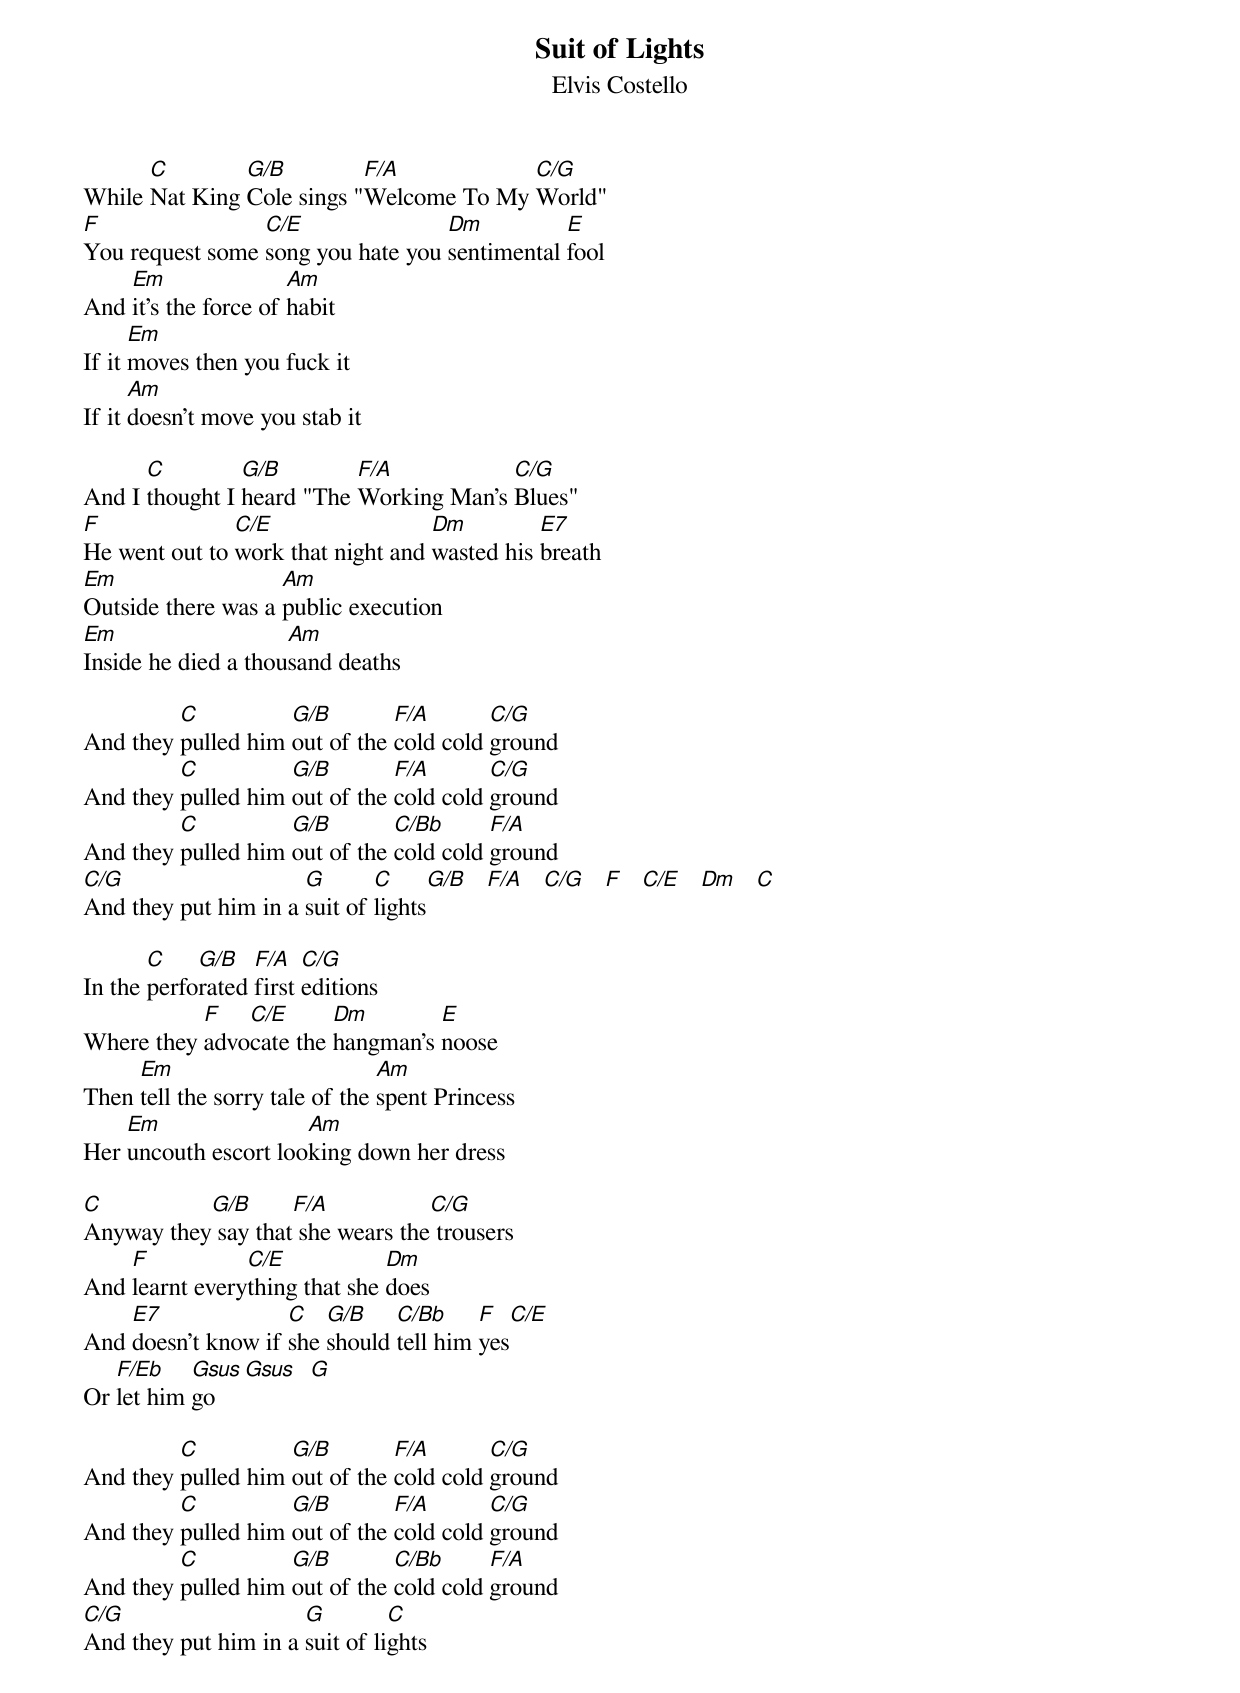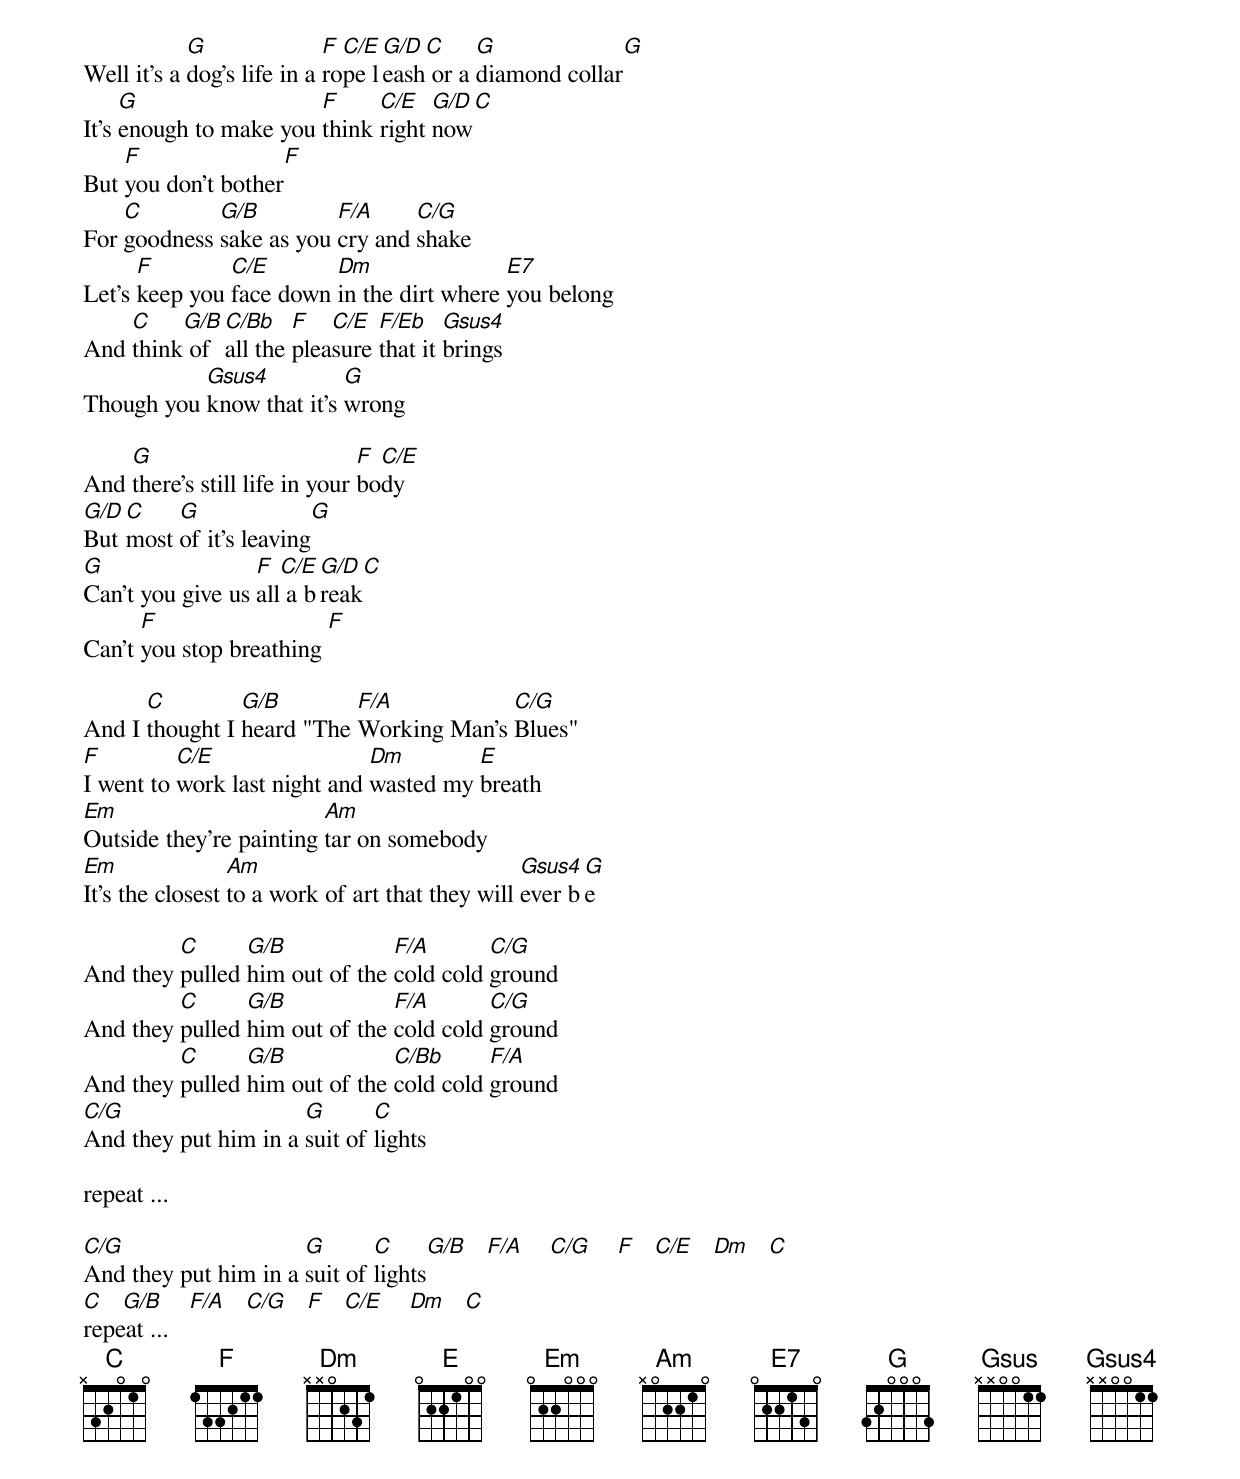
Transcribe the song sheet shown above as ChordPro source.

{t:Suit of Lights}
{st:Elvis Costello}

While [C]Nat King [G/B]Cole sings "[F/A]Welcome To My [C/G]World"
[F]You request some [C/E]song you hate you [Dm]sentimental [E]fool
And [Em]it's the force of [Am]habit
If it [Em]moves then you fuck it
If it [Am]doesn't move you stab it

And I [C]thought I [G/B]heard "The [F/A]Working Man's [C/G]Blues"
[F]He went out to [C/E]work that night and [Dm]wasted his [E7]breath
[Em]Outside there was a [Am]public execution
[Em]Inside he died a thou[Am]sand deaths

And they [C]pulled him [G/B]out of the [F/A]cold cold [C/G]ground
And they [C]pulled him [G/B]out of the [F/A]cold cold [C/G]ground
And they [C]pulled him [G/B]out of the [C/Bb]cold cold [F/A]ground
[C/G]And they put him in a [G]suit of [C]lights[G/B]   [F/A]   [C/G]   [F]   [C/E]   [Dm]   [C]

In the [C]perfo[G/B]rated [F/A]first [C/G]editions
Where they [F]advo[C/E]cate the [Dm]hangman's [E]noose
Then [Em]tell the sorry tale of the [Am]spent Princess
Her [Em]uncouth escort loo[Am]king down her dress

[C]Anyway they[G/B] say that[F/A] she wears the[C/G] trousers
And [F]learnt every[C/E]thing that she [Dm]does
And [E7]doesn't know if [C]she [G/B]should [C/Bb]tell him [F]yes[C/E]
Or [F/Eb]let him [Gsus]go[Gsus]  [G]

And they [C]pulled him [G/B]out of the [F/A]cold cold [C/G]ground
And they [C]pulled him [G/B]out of the [F/A]cold cold [C/G]ground
And they [C]pulled him [G/B]out of the [C/Bb]cold cold [F/A]ground
[C/G]And they put him in a [G]suit of li[C]ghts


Well it's a [G]dog's life in a [F]ro[C/E]pe l[G/D]eash[C] or a [G]diamond collar[G]
It's [G]enough to make you [F]think [C/E]right [G/D]now[C]
But [F]you don't bother[F]
For [C]goodness [G/B]sake as you [F/A]cry and [C/G]shake
Let's [F]keep you [C/E]face down [Dm]in the dirt where [E7]you belong
And [C]think[G/B] of [C/Bb]all the [F]plea[C/E]sure [F/Eb]that it [Gsus4]brings
Though you [Gsus4]know that it's [G]wrong

And [G]there's still life in your [F]bo[C/E]dy
[G/D]But [C]most [G]of it's leaving[G]
[G]Can't you give us [F]all[C/E] a b[G/D]reak[C]
Can't [F]you stop breathing [F]

And I [C]thought I [G/B]heard "The [F/A]Working Man's [C/G]Blues"
[F]I went to [C/E]work last night and [Dm]wasted my [E]breath
[Em]Outside they're painting [Am]tar on somebody
[Em]It's the closest [Am]to a work of art that they will [Gsus4]ever b[G]e

And they [C]pulled [G/B]him out of the [F/A]cold cold [C/G]ground
And they [C]pulled [G/B]him out of the [F/A]cold cold [C/G]ground
And they [C]pulled [G/B]him out of the [C/Bb]cold cold [F/A]ground
[C/G]And they put him in a [G]suit of [C]lights

repeat ...

[C/G]And they put him in a [G]suit of [C]lights[G/B]   [F/A]    [C/G]    [F]   [C/E]   [Dm]   [C]
[C]   [G/B]    [F/A]   [C/G]   [F]   [C/E]    [Dm]   [C]
repeat ...
